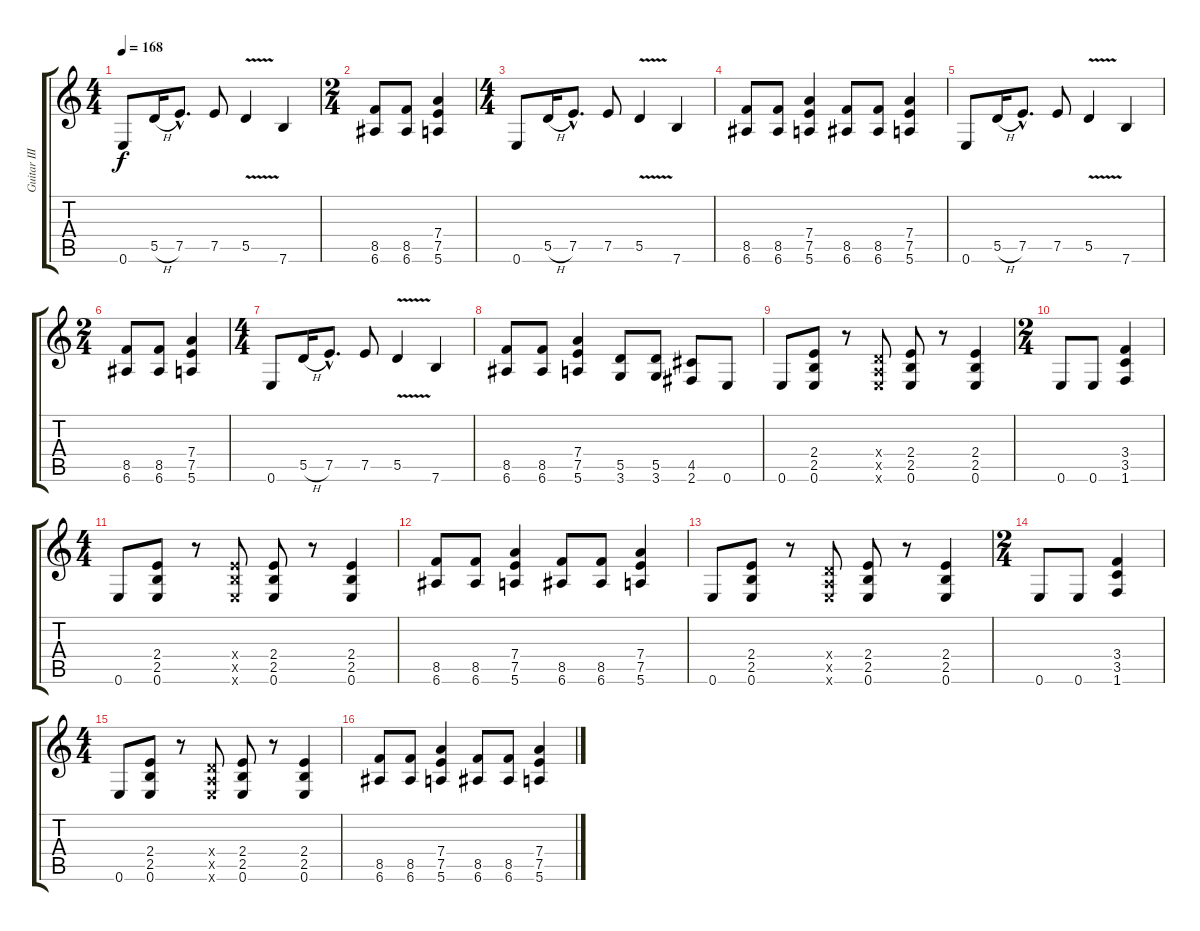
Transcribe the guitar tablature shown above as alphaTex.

\track ("Guitar III Over/Dist" "Guitar III") {instrument distortionguitar}
\staff {score tabs}
\tuning (E4 B3 G3 D3 A2 E2) {hide}
\ts (4 4)
\tempo 168
\clef g2
\ks c
0.6.8{dy f} 5.5{h}.16 7.5{hac}.8{d} 7.5.8 5.5{v}.4 7.6.4 |
\ts (2 4)
(8.5 6.6).8 (8.5 6.6).8 (7.4 7.5 5.6).4 |
\ts (4 4)
0.6.8 5.5{h}.16 7.5{hac}.8{d} 7.5.8 5.5{v}.4 7.6.4 |
(8.5 6.6).8 (8.5 6.6).8 (7.4 7.5 5.6).4 (8.5 6.6).8 (8.5 6.6).8 (7.4 7.5 5.6).4 |
0.6.8 5.5{h}.16 7.5{hac}.8{d} 7.5.8 5.5{v}.4 7.6.4 |
\ts (2 4)
(8.5 6.6).8 (8.5 6.6).8 (7.4 7.5 5.6).4 |
\ts (4 4)
0.6.8 5.5{h}.16 7.5{hac}.8{d} 7.5.8 5.5{v}.4 7.6.4 |
(8.5 6.6).8 (8.5 6.6).8 (7.4 7.5 5.6).4 (5.5 3.6).8 (5.5 3.6).8 (4.5 2.6).8 0.6.8 |
0.6.8 (2.4 2.5 0.6).8 r.8 (0.4{x} 0.5{x} 0.6{x}).8 (2.4 2.5 0.6).8 r.8 (2.4 2.5 0.6).4 |
\ts (2 4)
0.6.8 0.6.8 (3.4 3.5 1.6).4 |
\ts (4 4)
0.6.8 (2.4 2.5 0.6).8 r.8 (2.4{x} 2.5{x} 0.6{x}).8 (2.4 2.5 0.6).8 r.8 (2.4 2.5 0.6).4 |
(8.5 6.6).8 (8.5 6.6).8 (7.4 7.5 5.6).4 (8.5 6.6).8 (8.5 6.6).8 (7.4 7.5 5.6).4 |
0.6.8 (2.4 2.5 0.6).8 r.8 (0.4{x} 0.5{x} 0.6{x}).8 (2.4 2.5 0.6).8 r.8 (2.4 2.5 0.6).4 |
\ts (2 4)
0.6.8 0.6.8 (3.4 3.5 1.6).4 |
\ts (4 4)
0.6.8 (2.4 2.5 0.6).8 r.8 (0.4{x} 0.5{x} 0.6{x}).8 (2.4 2.5 0.6).8 r.8 (2.4 2.5 0.6).4 |
(8.5 6.6).8 (8.5 6.6).8 (7.4 7.5 5.6).4 (8.5 6.6).8 (8.5 6.6).8 (7.4 7.5 5.6).4
